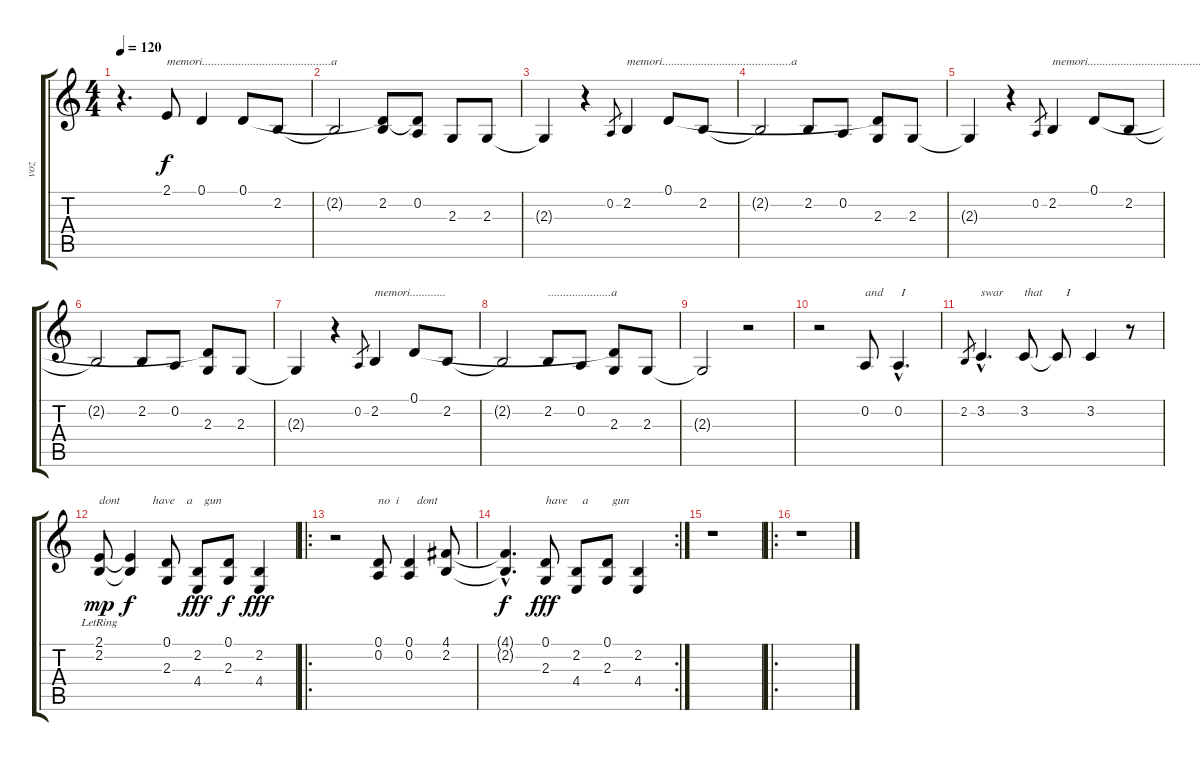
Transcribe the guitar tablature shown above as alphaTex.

\track ("voz" "voz") {instrument tenorsax}
\staff {score tabs}
\tuning (D4 A3 F3 C3 G2 D2) {hide}
\ts (4 4)
\tempo 120
\clef g2
\ks c
r.4{d dy fff} 2.1.8{txt "memori...........................................a" dy f} 0.1.4 0.1.8 2.2.8 |
2.2{t}.2 (0.1{t} 2.2).8 (0.1{t} 0.2).8 2.3.8 2.3.8 |
2.3{t}.4 r.4 0.2.8{gr} 2.2.4{txt "memori...........................................a"} 0.1.8 2.2.8 |
2.2{t}.2 2.2.8 0.2.8 (0.1{t} 2.3).8 2.3.8 |
2.3{t}.4 r.4 0.2.8{gr} 2.2.4{txt "memori...........................................a"} 0.1.8 2.2.8 |
2.2{t}.2 2.2.8 0.2.8 (0.1{t} 2.3).8 2.3.8 |
2.3{t}.4 r.4 0.2.8{gr} 2.2.4{txt "memori............"} 0.1.8 2.2.8 |
2.2{t}.2 2.2.8{txt ".....................a"} 0.2.8 (0.1{t} 2.3).8 2.3.8 |
2.3{t}.2 r.2 |
r.2 0.2.8{txt "and      I"} 0.2{hac}.4{d} |
2.2.8{gr} 3.2{hac}.4{d txt "swar       that        I"} 3.2.8 3.2{t}.8 3.2.4 r.8 |
(2.1{lr} 2.2{lr}).8{txt "dont           have    a    gun" dy mp} (2.1{t} 2.2{t}).4{dy f} (0.1 2.3).8 (2.2 4.4).8{dy fff} (0.1 2.3).8{dy f} (2.2 4.4).4{dy fff} |
\ro
r.2 (0.1 0.2).8{txt "no  i      dont"} (0.1 0.2).4 (4.1 2.2).8 |
\rc 2
(4.1{hac t} 2.2{hac t}).4{d dy f} (0.1 2.3).8{txt "have     a        gun" dy fff} (2.2 4.4).8 (0.1 2.3).8 (2.2 4.4).4 |
r.1 |
\ro
r.1
